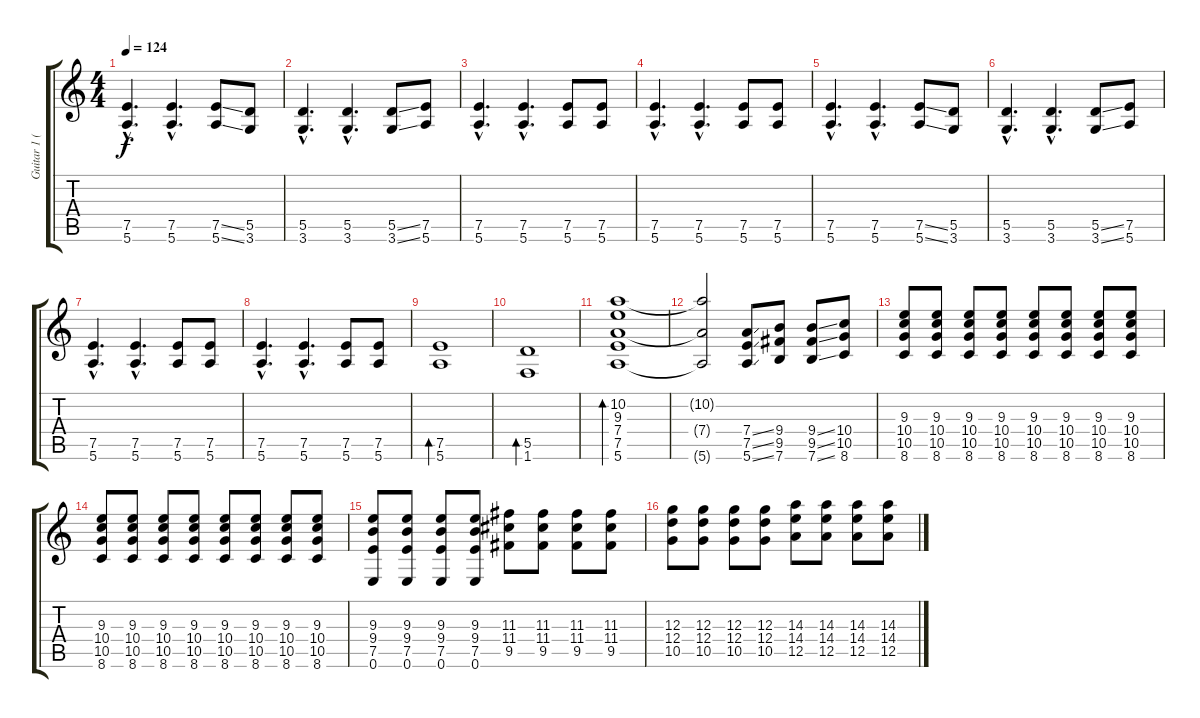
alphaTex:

\track ("Guitar 1 (Kaan)" "Guitar 1 (") {instrument acousticguitarnylon}
\staff {score tabs}
\tuning (E4 B3 G3 D3 A2 E2) {hide}
\ts (4 4)
\tempo 124
\clef g2
\ks c
(7.5{hac} 5.6{hac}).4{d dy f} (7.5{hac} 5.6{hac}).4{d} (7.5{ss} 5.6{ss}).8 (5.5 3.6).8 |
(5.5{hac} 3.6{hac}).4{d} (5.5{hac} 3.6{hac}).4{d} (5.5{ss} 3.6{ss}).8 (7.5 5.6).8 |
(7.5{hac} 5.6{hac}).4{d} (7.5{hac} 5.6{hac}).4{d} (7.5 5.6).8 (7.5 5.6).8 |
(7.5{hac} 5.6{hac}).4{d} (7.5{hac} 5.6{hac}).4{d} (7.5 5.6).8 (7.5 5.6).8 |
(7.5{hac} 5.6{hac}).4{d} (7.5{hac} 5.6{hac}).4{d} (7.5{ss} 5.6{ss}).8 (5.5 3.6).8 |
(5.5{hac} 3.6{hac}).4{d} (5.5{hac} 3.6{hac}).4{d} (5.5{ss} 3.6{ss}).8 (7.5 5.6).8 |
(7.5{hac} 5.6{hac}).4{d} (7.5{hac} 5.6{hac}).4{d} (7.5 5.6).8 (7.5 5.6).8 |
(7.5{hac} 5.6{hac}).4{d} (7.5{hac} 5.6{hac}).4{d} (7.5 5.6).8 (7.5 5.6).8 |
(7.5 5.6).1{bd 240} |
(5.5 1.6).1{bd 240} |
(10.2 9.3 7.4 7.5 5.6).1{bd 240} |
(10.2{t} 7.4{t} 5.6{t}).2 (7.4{ss} 7.5{ss} 5.6{ss}).8{volume 10 balance 12} (9.4 9.5 7.6).8 (9.4{ss} 9.5{ss} 7.6{ss}).8 (10.4 10.5 8.6).8 |
(9.3 10.4 10.5 8.6).8 (9.3 10.4 10.5 8.6).8 (9.3 10.4 10.5 8.6).8 (9.3 10.4 10.5 8.6).8 (9.3 10.4 10.5 8.6).8 (9.3 10.4 10.5 8.6).8 (9.3 10.4 10.5 8.6).8 (9.3 10.4 10.5 8.6).8 |
(9.3 10.4 10.5 8.6).8 (9.3 10.4 10.5 8.6).8 (9.3 10.4 10.5 8.6).8 (9.3 10.4 10.5 8.6).8 (9.3 10.4 10.5 8.6).8 (9.3 10.4 10.5 8.6).8 (9.3 10.4 10.5 8.6).8 (9.3 10.4 10.5 8.6).8 |
(9.3 9.4 7.5 0.6).8 (9.3 9.4 7.5 0.6).8 (9.3 9.4 7.5 0.6).8 (9.3 9.4 7.5 0.6).8 (11.3 11.4 9.5).8 (11.3 11.4 9.5).8 (11.3 11.4 9.5).8 (11.3 11.4 9.5).8 |
(12.3 12.4 10.5).8 (12.3 12.4 10.5).8 (12.3 12.4 10.5).8 (12.3 12.4 10.5).8 (14.3 14.4 12.5).8 (14.3 14.4 12.5).8 (14.3 14.4 12.5).8 (14.3 14.4 12.5).8
